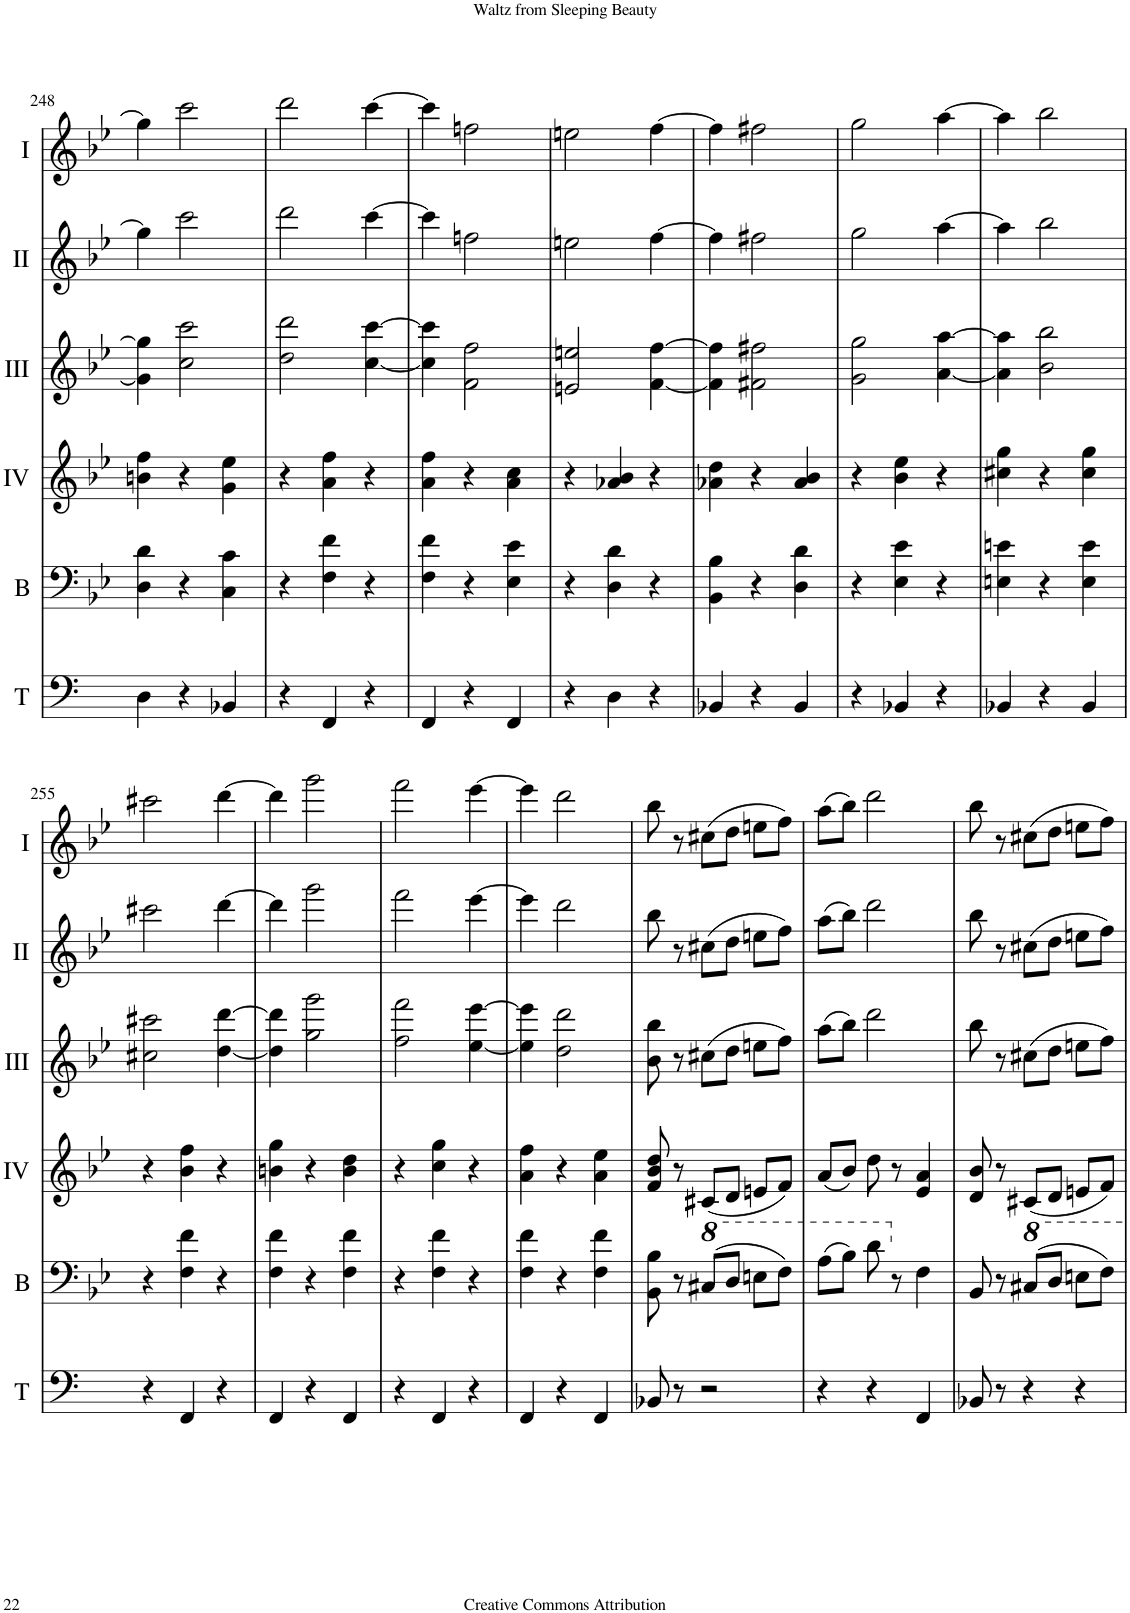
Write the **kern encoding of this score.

**kern	**kern	**kern	**kern	**kern	**kern
*part6	*part5	*part4	*part3	*part2	*part1
*staff6	*staff5	*staff4	*staff3	*staff2	*staff1
*I"Timp.	*I"Basson	*I"Acc. 4	*I"Acc. 3	*I"Acc. 2	*I"Acc. 1
*I'T	*I'B	*	*	*	*
!!LO:PB:g=z
*clefF4	*clefF4	*clefG2	*clefG2	*clefG2	*clefG2
*	*Trd7c12	*Trd7c12	*Trd7c12	*	*
*k[b-e-]	*k[b-e-]	*k[b-e-]	*k[b-e-]	*k[b-e-]	*k[b-e-]
*M3/4	*M3/4	*M3/4	*M3/4	*M3/4	*M3/4
=248	=248	=248	=248	=248	=248
4D\	4D\ 4d\	4bn\ 4ff\	4g\] 4gg\]	4gg\]	4gg\]
4r	4r	4r	2cc\ 2ccc\	2ccc\	2ccc\
4BB-X/	4C\ 4c\	4g\ 4ee-\	.	.	.
=249	=249	=249	=249	=249	=249
4r	4r	4r	2dd\ 2ddd\	2ddd\	2ddd\
4FF/	4F\ 4f\	4a\ 4ff\	.	.	.
4r	4r	4r	[4cc\ [4ccc\	[4ccc\	[4ccc\
=250	=250	=250	=250	=250	=250
4FF/	4F\ 4f\	4a\ 4ff\	4cc\] 4ccc\]	4ccc\]	4ccc\]
4r	4r	4r	2f\ 2ff\	2ffn\	2ffn\
4FF/	4E-\ 4e-\	4a\ 4cc\	.	.	.
=251	=251	=251	=251	=251	=251
4r	4r	4r	2en/ 2een/	2een\	2een\
4D\	4D\ 4d\	4a-X/ 4b-/	.	.	.
4r	4r	4r	[4f\ [4ff\	[4ff\	[4ff\
=252	=252	=252	=252	=252	=252
4BB-X/	4BB-\ 4B-\	4a-X\ 4dd\	4f\] 4ff\]	4ff\]	4ff\]
4r	4r	4r	2f#X\ 2ff#X\	2ff#X\	2ff#X\
4BB-/	4D\ 4d\	4a-/ 4b-/	.	.	.
=253	=253	=253	=253	=253	=253
4r	4r	4r	2g\ 2gg\	2gg\	2gg\
4BB-X/	4E-\ 4e-\	4b-\ 4ee-\	.	.	.
4r	4r	4r	[4a\ [4aa\	[4aa\	[4aa\
=254	=254	=254	=254	=254	=254
4BB-X/	4En\ 4en\	4cc#X\ 4gg\	4a\] 4aa\]	4aa\]	4aa\]
4r	4r	4r	2b-\ 2bb-\	2bb-\	2bb-\
4BB-/	4E\ 4e\	4cc#\ 4gg\	.	.	.
!!LO:LB:g=z
=255	=255	=255	=255	=255	=255
4r	4r	4r	2cc#X\ 2ccc#X\	2ccc#X\	2ccc#X\
4FF/	4F\ 4f\	4b-\ 4ff\	.	.	.
4r	4r	4r	[4dd\ [4ddd\	[4ddd\	[4ddd\
=256	=256	=256	=256	=256	=256
4FF/	4F\ 4f\	4bn\ 4gg\	4dd\] 4ddd\]	4ddd\]	4ddd\]
4r	4r	4r	2gg\ 2ggg\	2ggg\	2ggg\
4FF/	4F\ 4f\	4b\ 4dd\	.	.	.
=257	=257	=257	=257	=257	=257
4r	4r	4r	2ff\ 2fff\	2fff\	2fff\
4FF/	4F\ 4f\	4cc\ 4gg\	.	.	.
4r	4r	4r	[4ee-\ [4eee-\	[4eee-\	[4eee-\
=258	=258	=258	=258	=258	=258
4FF/	4F\ 4f\	4a\ 4ff\	4ee-\] 4eee-\]	4eee-\]	4eee-\]
4r	4r	4r	2dd\ 2ddd\	2ddd\	2ddd\
4FF/	4F\ 4f\	4a\ 4ee-\	.	.	.
=259	=259	=259	=259	=259	=259
8BB-X/	8BB-\ 8B-\	8f/ 8b-/ 8dd/	8b-\ 8bb-\	8bb-\	8bb-\
8r	8r	8r	8r	8r	8r
*	*8va	*	*	*	*
2r	(8c#X/L	(8c#X/L	(8cc#X\L	(8cc#X\L	(8cc#X\L
.	8d/J	8d/J	8dd\J	8dd\J	8dd\J
.	8en\L	8en/L	8een\L	8een\L	8een\L
.	8f\J)	8f/J)	8ff\J)	8ff\J)	8ff\J)
=260	=260	=260	=260	=260	=260
4r	(8a\L	(8a/L	(8aa\L	(8aa\L	(8aa\L
.	8b-\J)	8b-/J)	8bb-\J)	8bb-\J)	8bb-\J)
4r	8dd\	8dd\	2ddd\	2ddd\	2ddd\
*	*X8va	*	*	*	*
.	8r	8r	.	.	.
4FF/	4F\	4e-/ 4a/	.	.	.
=261	=261	=261	=261	=261	=261
8BB-X/	8BB-/	8d/ 8b-/	8bb-\	8bb-\	8bb-\
8r	8r	8r	8r	8r	8r
4r	(8c#X/L	(8c#X/L	(8cc#X\L	(8cc#X\L	(8cc#X\L
.	8d/J	8d/J	8dd\J	8dd\J	8dd\J
4r	8en\L	8en/L	8een\L	8een\L	8een\L
.	8f\J)	8f/J)	8ff\J)	8ff\J)	8ff\J)
=	=	=	=	=	=
*-	*-	*-	*-	*-	*-
